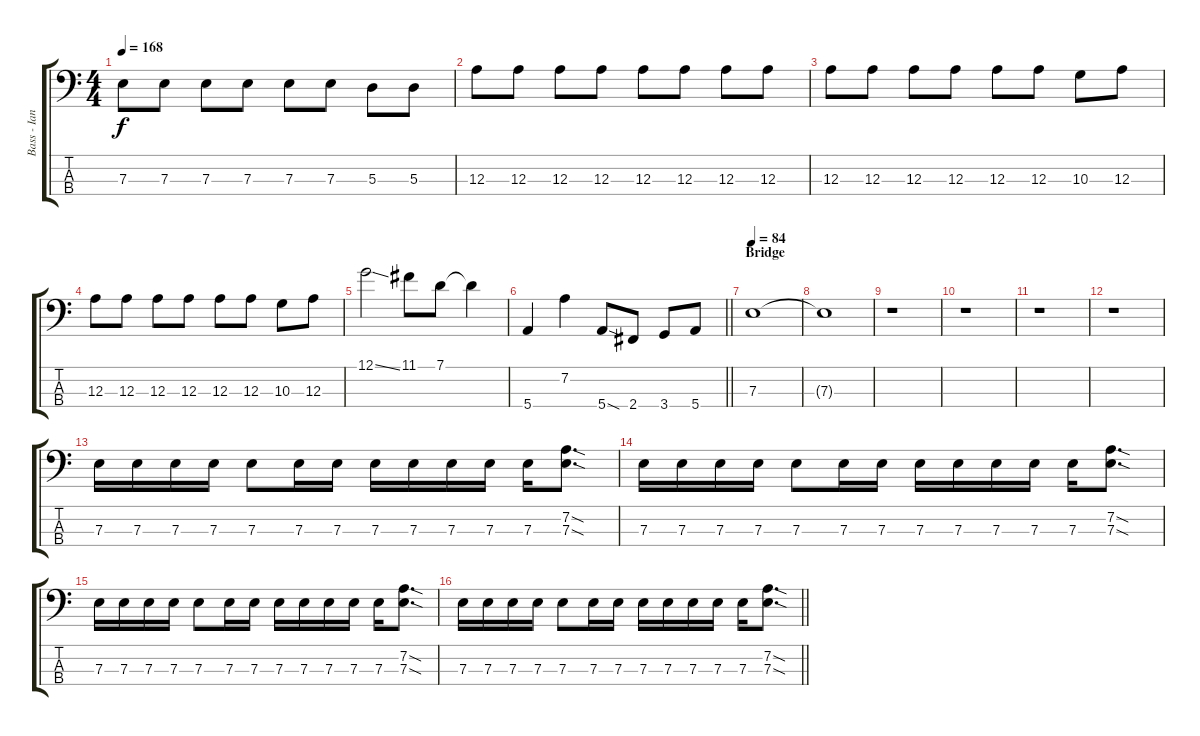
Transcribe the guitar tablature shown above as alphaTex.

\track ("Bass - Ian Hill" "Bass - Ian") {instrument electricbassfinger}
\staff {score tabs}
\tuning (G2 D2 A1 E1) {hide}
\ts (4 4)
\tempo 168
\clef f4
\ks c
7.3.8{dy f} 7.3.8 7.3.8 7.3.8 7.3.8 7.3.8 5.3.8 5.3.8 |
12.3.8 12.3.8 12.3.8 12.3.8 12.3.8 12.3.8 12.3.8 12.3.8 |
12.3.8 12.3.8 12.3.8 12.3.8 12.3.8 12.3.8 10.3.8 12.3.8 |
12.3.8 12.3.8 12.3.8 12.3.8 12.3.8 12.3.8 10.3.8 12.3.8 |
12.1{ss}.2 11.1.8 7.1.8 7.1{t}.4 |
\barLineRight lightlight
5.4.4 7.2.4 5.4{sod}.8 2.4.8 3.4.8 5.4.8 |
\section ("" "Bridge")
\tempo 84
7.3.1 |
7.3{t}.1 |
r.1 |
r.1 |
r.1 |
r.1 |
7.3.16 7.3.16 7.3.16 7.3.16 7.3.8 7.3.16 7.3.16 7.3.16 7.3.16 7.3.16 7.3.16 7.3.16 (7.2{sod} 7.3{sod}).8{d} |
7.3.16 7.3.16 7.3.16 7.3.16 7.3.8 7.3.16 7.3.16 7.3.16 7.3.16 7.3.16 7.3.16 7.3.16 (7.2{sod} 7.3{sod}).8{d} |
7.3.16 7.3.16 7.3.16 7.3.16 7.3.8 7.3.16 7.3.16 7.3.16 7.3.16 7.3.16 7.3.16 7.3.16 (7.2{sod} 7.3{sod}).8{d} |
\barLineRight lightlight
7.3.16 7.3.16 7.3.16 7.3.16 7.3.8 7.3.16 7.3.16 7.3.16 7.3.16 7.3.16 7.3.16 7.3.16 (7.2{sod} 7.3{sod}).8{d}
